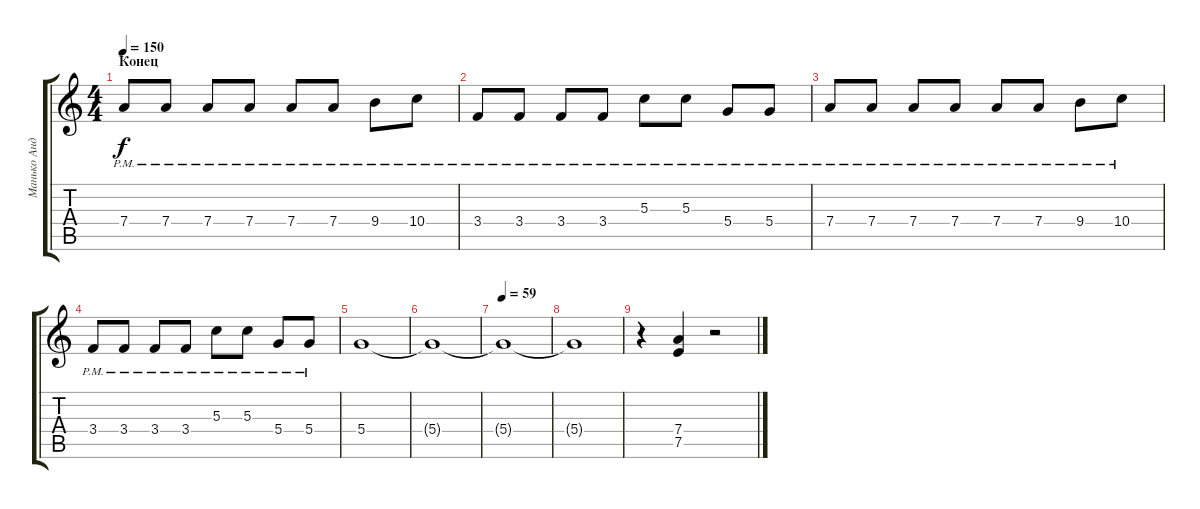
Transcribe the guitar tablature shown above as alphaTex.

\track ("Манько Андрей" "Манько Анд") {instrument distortionguitar}
\staff {score tabs}
\tuning (E4 B3 G3 D3 A2 E2) {hide}
\ts (4 4)
\section ("" "Конец")
\tempo 150
\clef g2
\ks c
7.4{pm}.8{dy f} 7.4{pm}.8 7.4{pm}.8 7.4{pm}.8 7.4{pm}.8 7.4{pm}.8 9.4{pm}.8 10.4{pm}.8 |
3.4{pm}.8 3.4{pm}.8 3.4{pm}.8 3.4{pm}.8 5.3{pm}.8 5.3{pm}.8 5.4{pm}.8 5.4{pm}.8 |
7.4{pm}.8 7.4{pm}.8 7.4{pm}.8 7.4{pm}.8 7.4{pm}.8 7.4{pm}.8 9.4{pm}.8 10.4{pm}.8 |
3.4{pm}.8 3.4{pm}.8 3.4{pm}.8 3.4{pm}.8 5.3{pm}.8 5.3{pm}.8 5.4{pm}.8 5.4{pm}.8 |
5.4.1 |
5.4{t}.1 |
\tempo 59
5.4{t}.1 |
5.4{t}.1 |
r.4 (7.4 7.5).4 r.2
